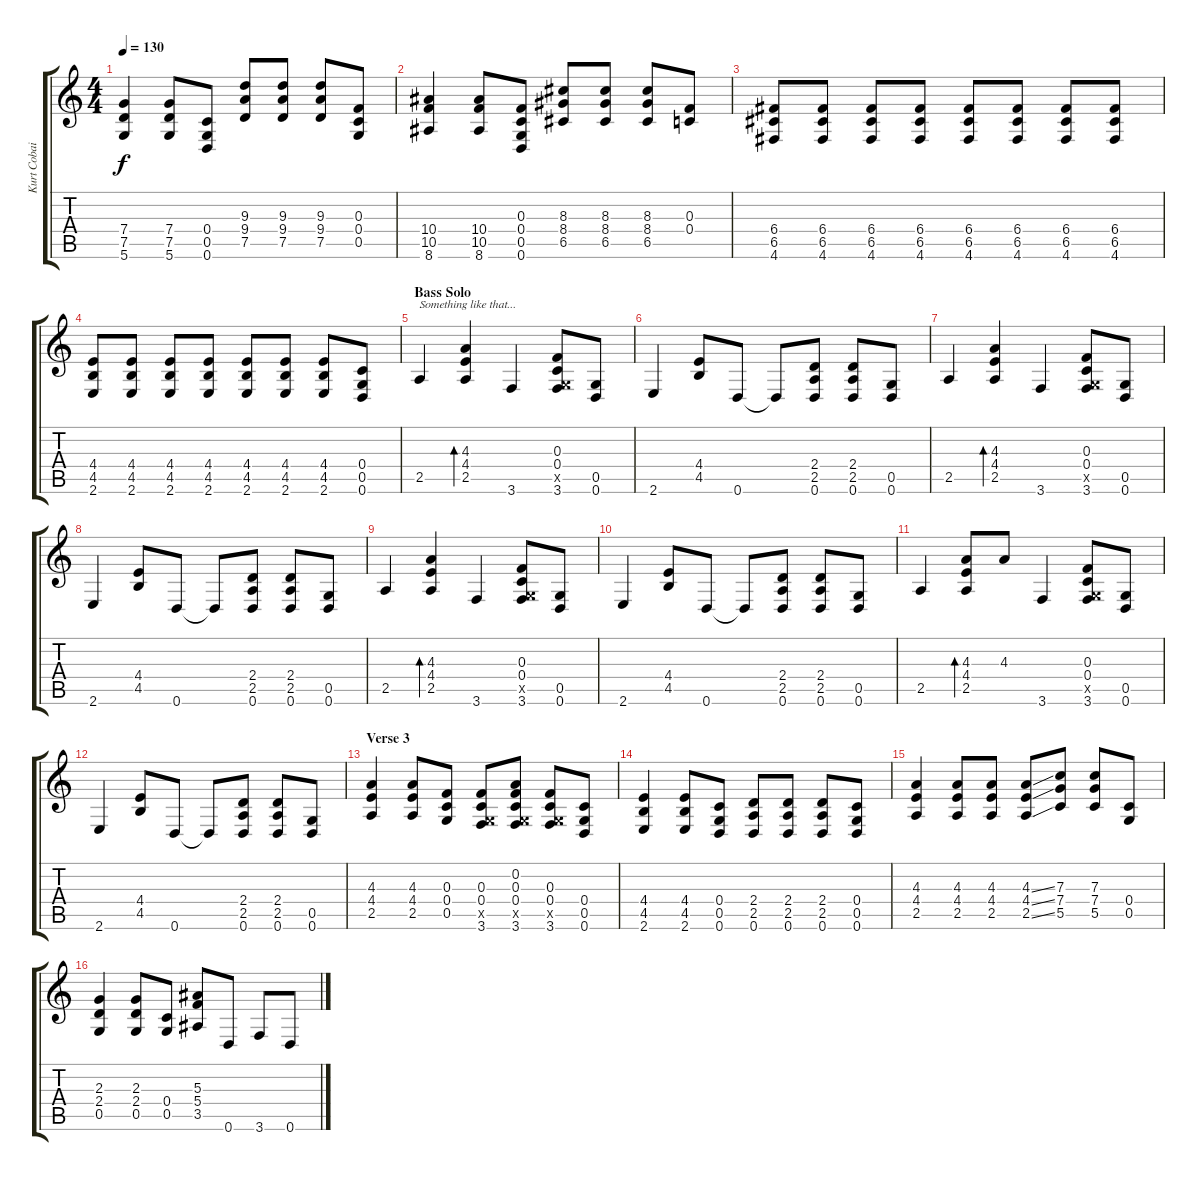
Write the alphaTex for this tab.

\track ("Kurt Cobain" "Kurt Cobai") {instrument electricguitarclean}
\staff {score tabs}
\tuning (D4 A3 F3 C3 G2 D2) {hide}
\ts (4 4)
\tempo 130
\clef g2
\ks c
(7.4 7.5 5.6).4{dy f} (7.4 7.5 5.6).8 (0.4 0.5 0.6).8 (9.3 9.4 7.5).8 (9.3 9.4 7.5).8 (9.3 9.4 7.5).8 (0.3 0.4 0.5).8 |
(10.4 10.5 8.6).4 (10.4 10.5 8.6).8 (0.3 0.4 0.5 0.6).8 (8.3 8.4 6.5).8 (8.3 8.4 6.5).8 (8.3 8.4 6.5).8 (0.3 0.4).8 |
(6.4 6.5 4.6).8 (6.4 6.5 4.6).8 (6.4 6.5 4.6).8 (6.4 6.5 4.6).8 (6.4 6.5 4.6).8 (6.4 6.5 4.6).8 (6.4 6.5 4.6).8 (6.4 6.5 4.6).8 |
(4.4 4.5 2.6).8 (4.4 4.5 2.6).8 (4.4 4.5 2.6).8 (4.4 4.5 2.6).8 (4.4 4.5 2.6).8 (4.4 4.5 2.6).8 (4.4 4.5 2.6).8 (0.4 0.5 0.6).8 |
\section ("" "Bass Solo")
2.5.4{txt "Something like that..." volume 9 instrument electricguitarclean} (4.3 4.4 2.5).4{bd 240} 3.6.4 (0.3 0.4 0.5{x} 3.6).8 (0.5 0.6).8 |
2.6.4 (4.4 4.5).8 0.6.8 0.6{t}.8 (2.4 2.5 0.6).8 (2.4 2.5 0.6).8 (0.5 0.6).8 |
2.5.4 (4.3 4.4 2.5).4{bd 240} 3.6.4 (0.3 0.4 0.5{x} 3.6).8 (0.5 0.6).8 |
2.6.4 (4.4 4.5).8 0.6.8 0.6{t}.8 (2.4 2.5 0.6).8 (2.4 2.5 0.6).8 (0.5 0.6).8 |
2.5.4 (4.3 4.4 2.5).4{bd 240} 3.6.4 (0.3 0.4 0.5{x} 3.6).8 (0.5 0.6).8 |
2.6.4 (4.4 4.5).8 0.6.8 0.6{t}.8 (2.4 2.5 0.6).8 (2.4 2.5 0.6).8 (0.5 0.6).8 |
2.5.4 (4.3 4.4 2.5).8{bd 240} 4.3.8 3.6.4 (0.3 0.4 0.5{x} 3.6).8 (0.5 0.6).8 |
2.6.4{instrument distortionguitar} (4.4 4.5).8 0.6.8{volume 16} 0.6{t}.8 (2.4 2.5 0.6).8 (2.4 2.5 0.6).8 (0.5 0.6).8 |
\section ("" "Verse 3")
(4.3 4.4 2.5).4 (4.3 4.4 2.5).8 (0.3 0.4 0.5).8 (0.3 0.4 0.5{x} 3.6).8 (0.2 0.3 0.4 0.5{x} 3.6).8 (0.3 0.4 0.5{x} 3.6).8 (0.4 0.5 0.6).8 |
(4.4 4.5 2.6).4 (4.4 4.5 2.6).8 (0.4 0.5 0.6).8 (2.4 2.5 0.6).8 (2.4 2.5 0.6).8 (2.4 2.5 0.6).8 (0.4 0.5 0.6).8 |
(4.3 4.4 2.5).4 (4.3 4.4 2.5).8 (4.3 4.4 2.5).8 (4.3{ss} 4.4{ss} 2.5{ss}).8 (7.3 7.4 5.5).8 (7.3 7.4 5.5).8 (0.4 0.5).8 |
(2.3 2.4 0.5).4 (2.3 2.4 0.5).8 (0.4 0.5).8 (5.3 5.4 3.5).8 0.6.8 3.6.8 0.6.8
